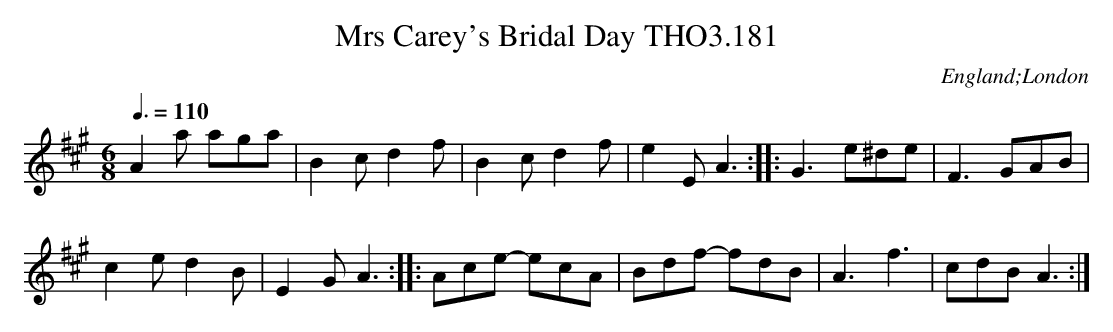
X:1
T:Mrs Carey's Bridal Day THO3.181
O:England;London
M:6/8
L:1/8
Q:3/8=110
K:A
A2 a aga|B2 c d2 f|B2 c d2 f|e2 E A3::G3 e^de|F3 GAB|
c2 e d2 B|E2 G A3::Ace -ecA|Bdf -fdB|A3f3|cdB A3:|
